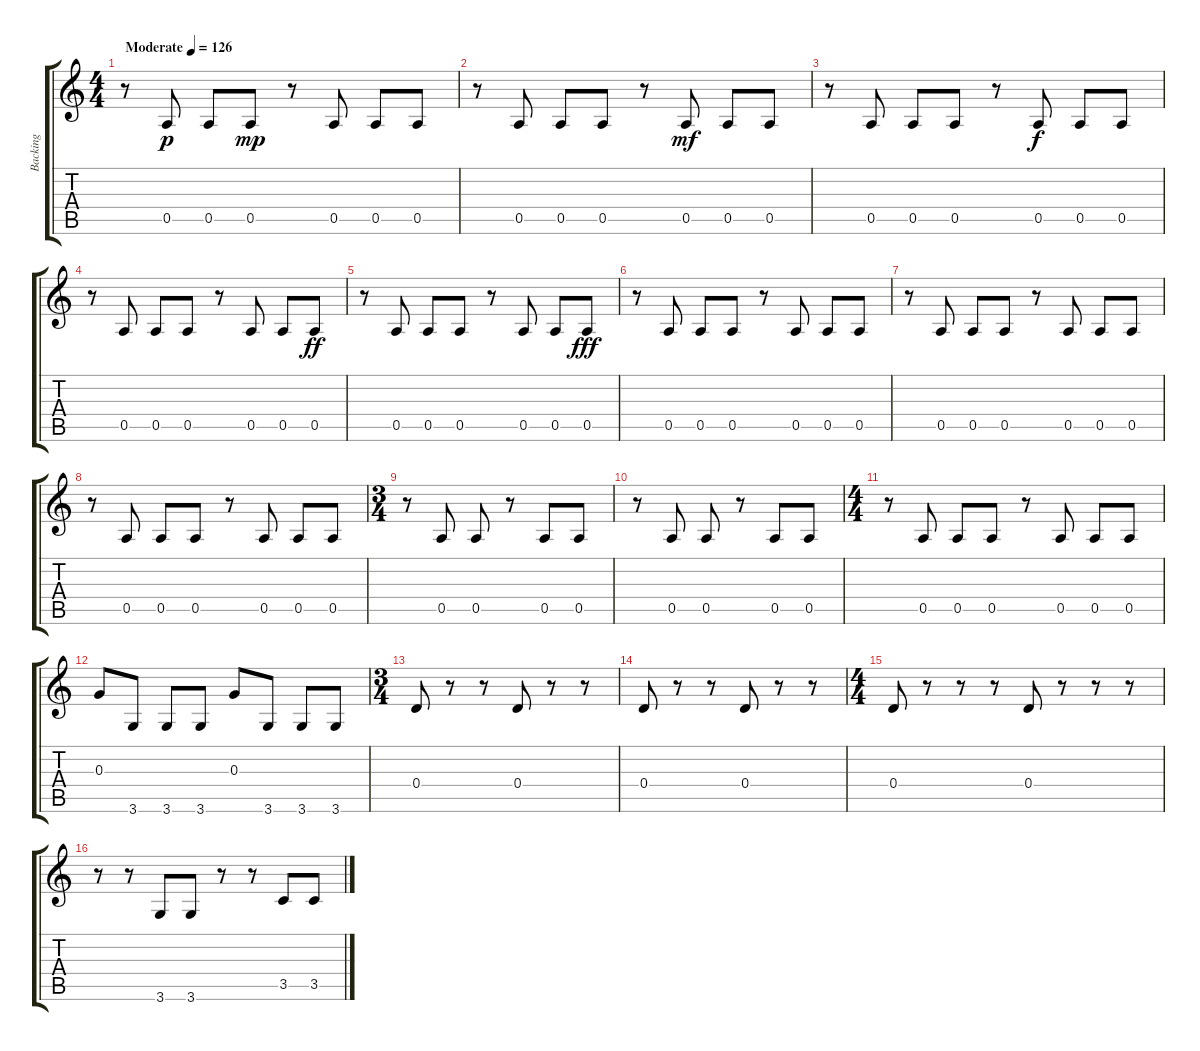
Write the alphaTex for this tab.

\track ("Backing" "Backing") {instrument contrabass}
\staff {score tabs}
\tuning (E4 B3 G3 D3 A2 E2) {hide}
\ts (4 4)
\tempo (126 "Moderate")
\clef g2
\ks c
r.8{dy p instrument contrabass} 0.5.8 0.5.8 0.5.8{dy mp} r.8 0.5.8 0.5.8 0.5.8 |
r.8 0.5.8 0.5.8 0.5.8 r.8 0.5.8{dy mf} 0.5.8 0.5.8 |
r.8 0.5.8 0.5.8 0.5.8 r.8 0.5.8{dy f} 0.5.8 0.5.8 |
r.8 0.5.8 0.5.8 0.5.8 r.8 0.5.8 0.5.8 0.5.8{dy ff} |
r.8 0.5.8 0.5.8 0.5.8 r.8 0.5.8 0.5.8 0.5.8{dy fff} |
r.8 0.5.8 0.5.8 0.5.8 r.8 0.5.8 0.5.8 0.5.8 |
r.8 0.5.8 0.5.8 0.5.8 r.8 0.5.8 0.5.8 0.5.8 |
r.8 0.5.8 0.5.8 0.5.8 r.8 0.5.8 0.5.8 0.5.8 |
\ts (3 4)
r.8 0.5.8 0.5.8 r.8 0.5.8 0.5.8 |
r.8 0.5.8 0.5.8 r.8 0.5.8 0.5.8 |
\ts (4 4)
r.8 0.5.8 0.5.8 0.5.8 r.8 0.5.8 0.5.8 0.5.8 |
0.3.8 3.6.8 3.6.8 3.6.8 0.3.8 3.6.8 3.6.8 3.6.8 |
\ts (3 4)
0.4.8 r.8 r.8 0.4.8 r.8 r.8 |
0.4.8 r.8 r.8 0.4.8 r.8 r.8 |
\ts (4 4)
0.4.8 r.8 r.8 r.8 0.4.8 r.8 r.8 r.8 |
r.8 r.8 3.6.8 3.6.8 r.8 r.8 3.5.8 3.5.8
